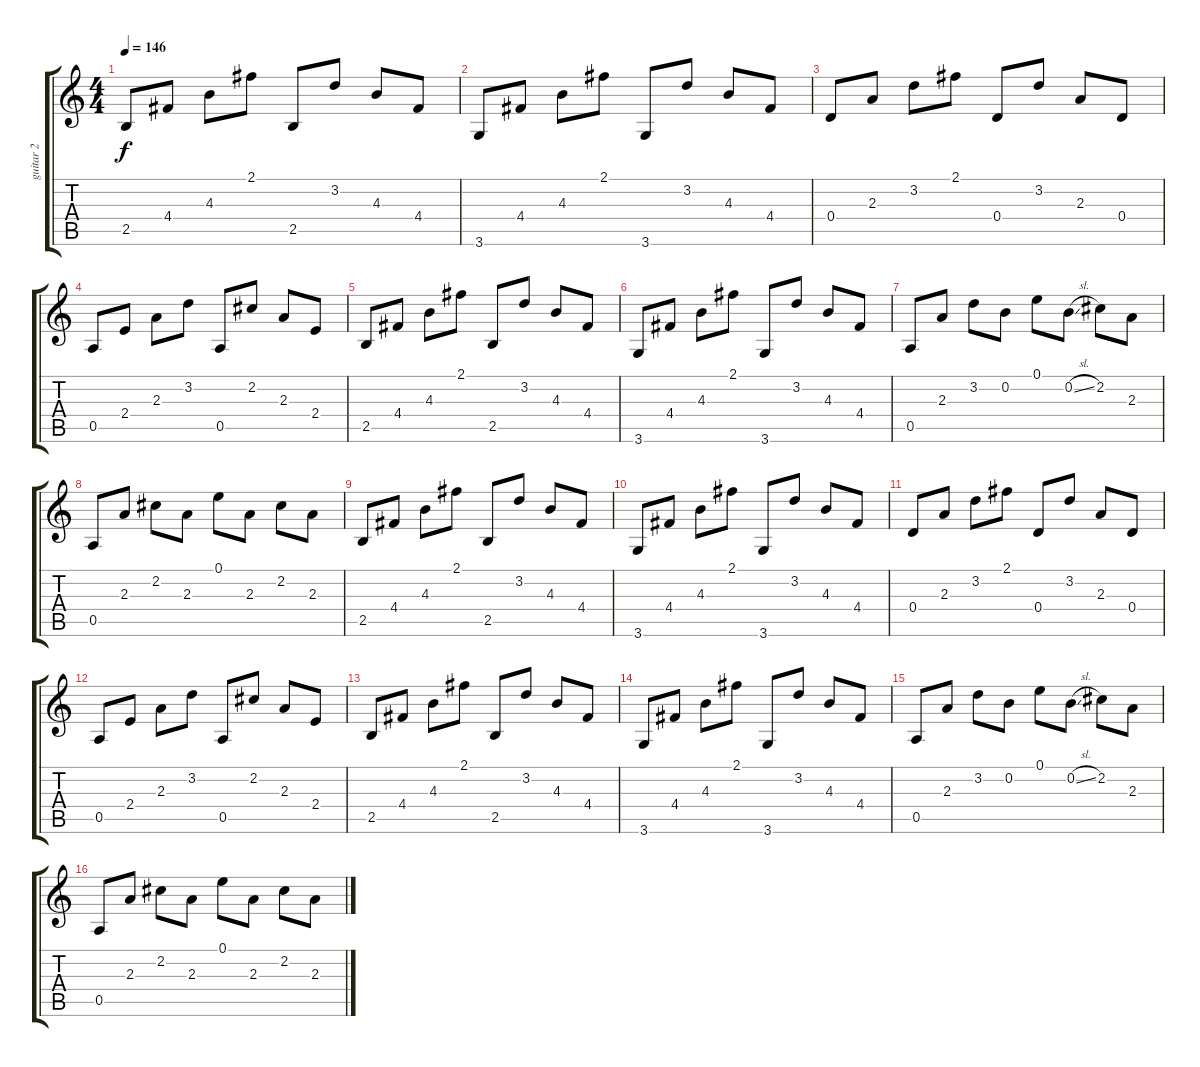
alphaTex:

\track ("guitar 2" "guitar 2") {instrument acousticguitarnylon}
\staff {score tabs}
\tuning (E4 B3 G3 D3 A2 E2) {hide}
\ts (4 4)
\tempo 146
\clef g2
\ks c
2.5.8{dy f} 4.4.8 4.3.8 2.1.8 2.5.8 3.2.8 4.3.8 4.4.8 |
3.6.8 4.4.8 4.3.8 2.1.8 3.6.8 3.2.8 4.3.8 4.4.8 |
0.4.8 2.3.8 3.2.8 2.1.8 0.4.8 3.2.8 2.3.8 0.4.8 |
0.5.8 2.4.8 2.3.8 3.2.8 0.5.8 2.2.8 2.3.8 2.4.8 |
2.5.8 4.4.8 4.3.8 2.1.8 2.5.8 3.2.8 4.3.8 4.4.8 |
3.6.8 4.4.8 4.3.8 2.1.8 3.6.8 3.2.8 4.3.8 4.4.8 |
0.5.8 2.3.8 3.2.8 0.2.8 0.1.8 0.2{sl}.8 2.2.8 2.3.8 |
0.5.8 2.3.8 2.2.8 2.3.8 0.1.8 2.3.8 2.2.8 2.3.8 |
2.5.8 4.4.8 4.3.8 2.1.8 2.5.8 3.2.8 4.3.8 4.4.8 |
3.6.8 4.4.8 4.3.8 2.1.8 3.6.8 3.2.8 4.3.8 4.4.8 |
0.4.8 2.3.8 3.2.8 2.1.8 0.4.8 3.2.8 2.3.8 0.4.8 |
0.5.8 2.4.8 2.3.8 3.2.8 0.5.8 2.2.8 2.3.8 2.4.8 |
2.5.8 4.4.8 4.3.8 2.1.8 2.5.8 3.2.8 4.3.8 4.4.8 |
3.6.8 4.4.8 4.3.8 2.1.8 3.6.8 3.2.8 4.3.8 4.4.8 |
0.5.8 2.3.8 3.2.8 0.2.8 0.1.8 0.2{sl}.8 2.2.8 2.3.8 |
0.5.8 2.3.8 2.2.8 2.3.8 0.1.8 2.3.8 2.2.8 2.3.8
